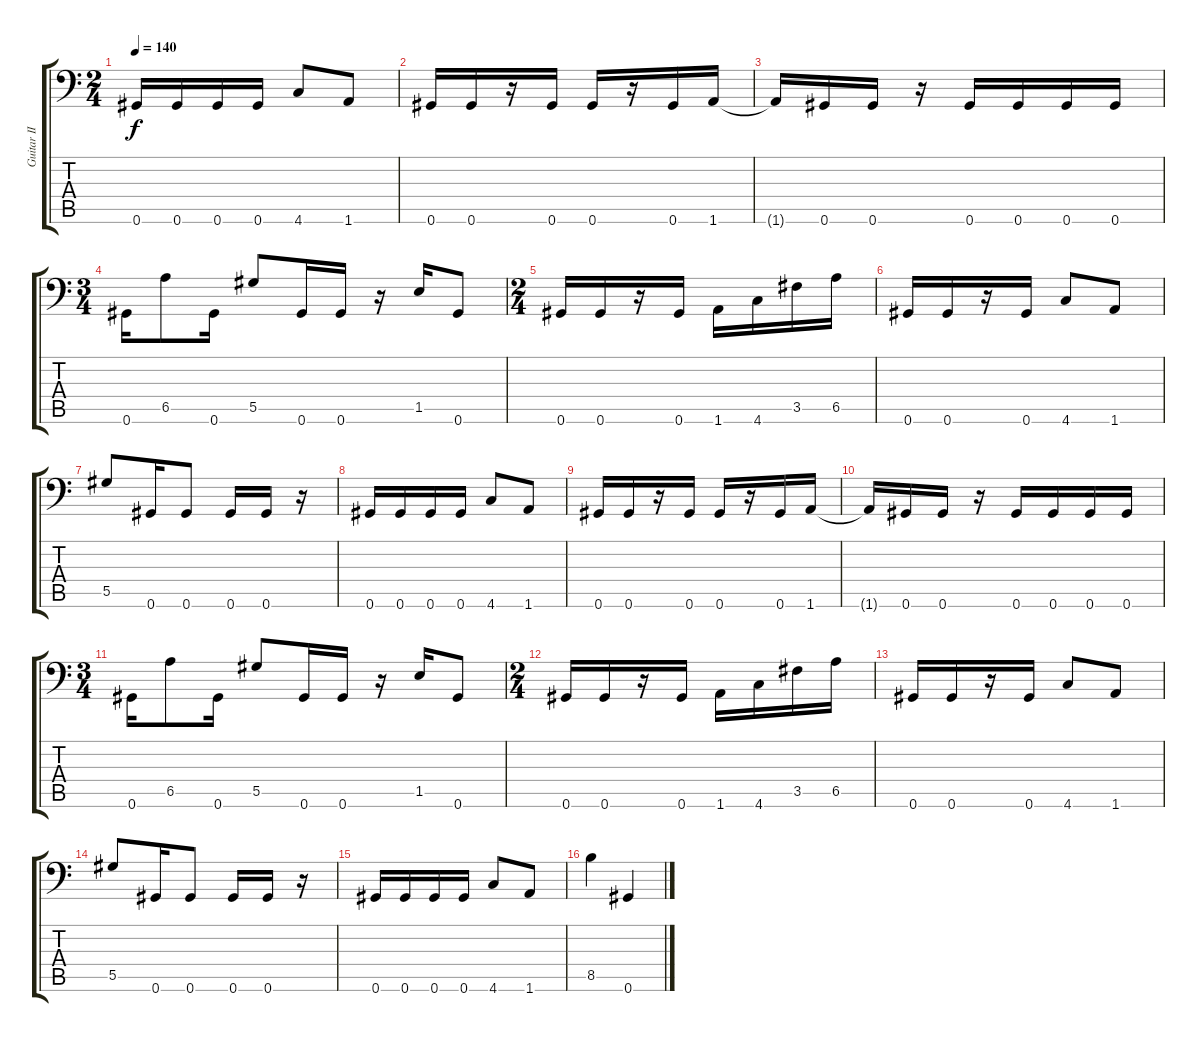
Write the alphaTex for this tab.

\track ("Guitar II" "Guitar II") {instrument distortionguitar}
\staff {score tabs}
\tuning (Bb3 F3 Db3 Ab2 Eb2 Ab1) {hide}
\ts (2 4)
\tempo 140
\clef f4
\ks c
0.6.16{dy f instrument distortionguitar} 0.6.16 0.6.16 0.6.16 4.6.8 1.6.8 |
0.6.16 0.6.16 r.16 0.6.16 0.6.16 r.16 0.6.16 1.6.16 |
1.6{t}.16 0.6.16 0.6.16 r.16 0.6.16 0.6.16 0.6.16 0.6.16 |
\ts (3 4)
0.6.16 6.5.8 0.6.16 5.5.8 0.6.16 0.6.16 r.16 1.5.16 0.6.8 |
\ts (2 4)
0.6.16 0.6.16 r.16 0.6.16 1.6.16 4.6.16 3.5.16 6.5.16 |
0.6.16 0.6.16 r.16 0.6.16 4.6.8 1.6.8 |
5.5.8 0.6.16 0.6.8 0.6.16 0.6.16 r.16 |
0.6.16 0.6.16 0.6.16 0.6.16 4.6.8 1.6.8 |
0.6.16 0.6.16 r.16 0.6.16 0.6.16 r.16 0.6.16 1.6.16 |
1.6{t}.16 0.6.16 0.6.16 r.16 0.6.16 0.6.16 0.6.16 0.6.16 |
\ts (3 4)
0.6.16 6.5.8 0.6.16 5.5.8 0.6.16 0.6.16 r.16 1.5.16 0.6.8 |
\ts (2 4)
0.6.16 0.6.16 r.16 0.6.16 1.6.16 4.6.16 3.5.16 6.5.16 |
0.6.16 0.6.16 r.16 0.6.16 4.6.8 1.6.8 |
5.5.8 0.6.16 0.6.8 0.6.16 0.6.16 r.16 |
0.6.16 0.6.16 0.6.16 0.6.16 4.6.8 1.6.8 |
8.5.4 0.6.4
